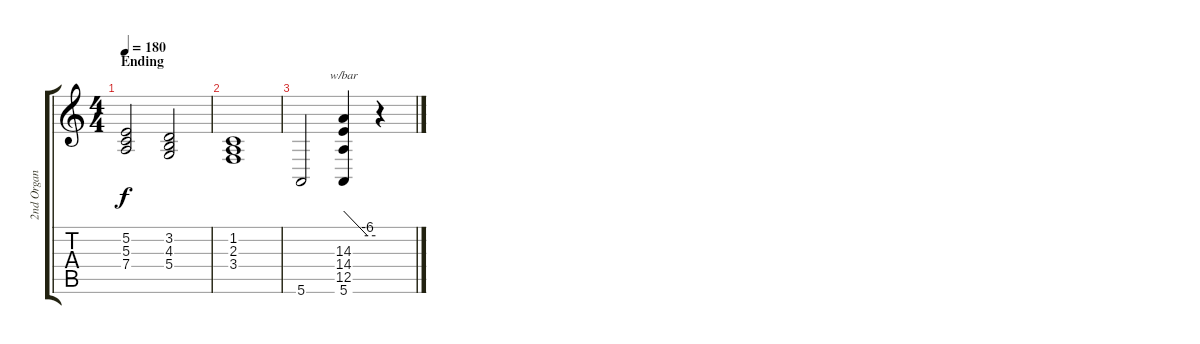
\track ("2nd Organ" "2nd Organ") {instrument drawbarorgan}
\staff {score tabs}
\tuning (E4 B3 G3 D3 A2 E2) {hide}
\ts (4 4)
\section ("" "Ending")
\tempo 180
\clef g2
\ks c
(5.2 5.3 7.4).2{dy f} (3.2 4.3 5.4).2 |
(1.2 2.3 3.4).1 |
5.6.2 (14.3 14.4 12.5 5.6).4{tbe (custom default 0 0 45 -24 60 -24)} r.4
